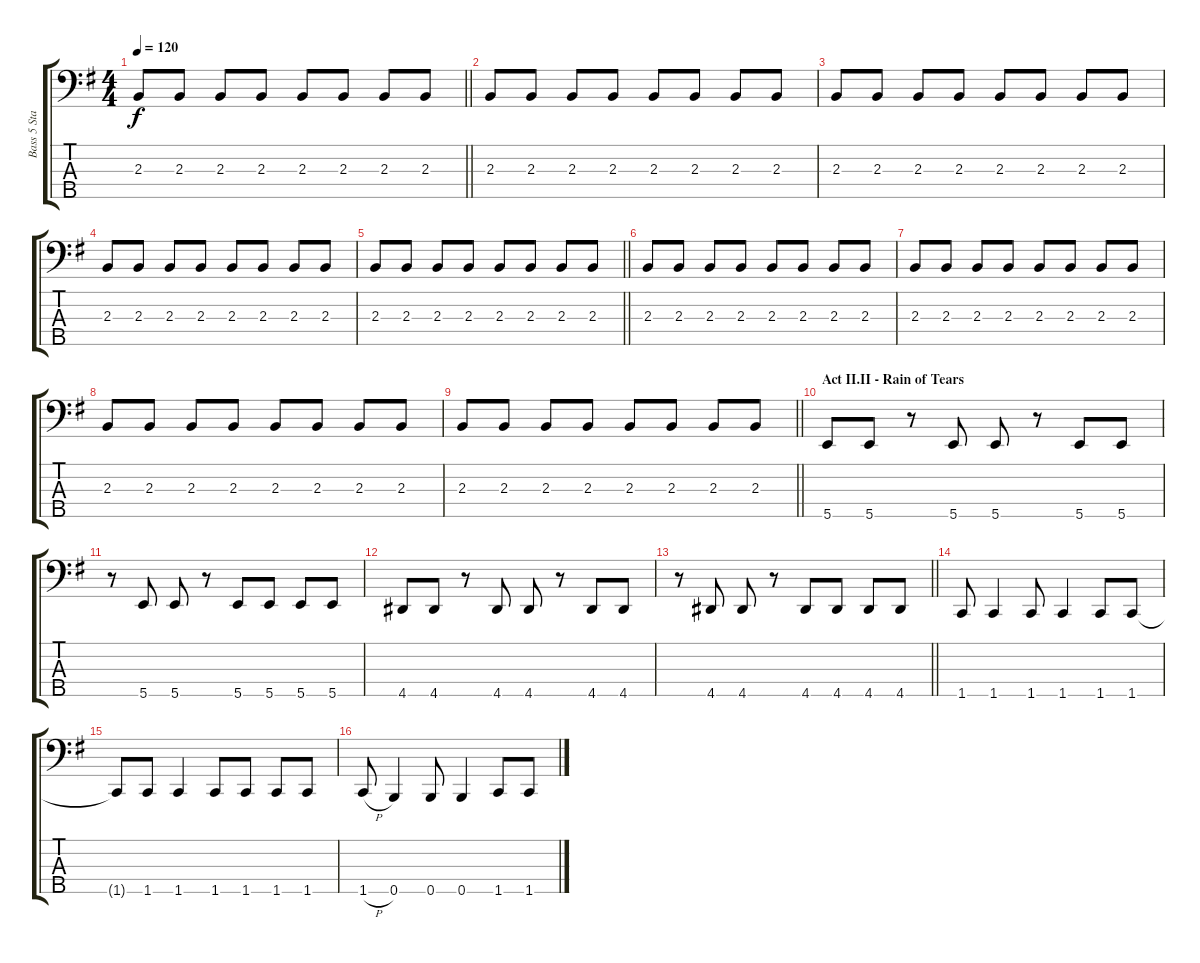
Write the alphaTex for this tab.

\track ("Bass 5 Standard" "Bass 5 Sta") {instrument electricbassfinger}
\staff {score tabs}
\tuning (G2 D2 A1 E1 B0) {hide}
\ts (4 4)
\tempo 120
\clef f4
\barLineRight lightlight
\ks eminor
2.3.8{dy f} 2.3.8 2.3.8 2.3.8 2.3.8 2.3.8 2.3.8 2.3.8 |
2.3.8 2.3.8 2.3.8 2.3.8 2.3.8 2.3.8 2.3.8 2.3.8 |
2.3.8 2.3.8 2.3.8 2.3.8 2.3.8 2.3.8 2.3.8 2.3.8 |
2.3.8 2.3.8 2.3.8 2.3.8 2.3.8 2.3.8 2.3.8 2.3.8 |
\barLineRight lightlight
2.3.8 2.3.8 2.3.8 2.3.8 2.3.8 2.3.8 2.3.8 2.3.8 |
2.3.8 2.3.8 2.3.8 2.3.8 2.3.8 2.3.8 2.3.8 2.3.8 |
2.3.8 2.3.8 2.3.8 2.3.8 2.3.8 2.3.8 2.3.8 2.3.8 |
2.3.8 2.3.8 2.3.8 2.3.8 2.3.8 2.3.8 2.3.8 2.3.8 |
\barLineRight lightlight
2.3.8 2.3.8 2.3.8 2.3.8 2.3.8 2.3.8 2.3.8 2.3.8 |
\section ("" "Act II.II - Rain of Tears")
5.5.8 5.5.8 r.8 5.5.8 5.5.8 r.8 5.5.8 5.5.8 |
r.8 5.5.8 5.5.8 r.8 5.5.8 5.5.8 5.5.8 5.5.8 |
4.5.8 4.5.8 r.8 4.5.8 4.5.8 r.8 4.5.8 4.5.8 |
\barLineRight lightlight
r.8 4.5.8 4.5.8 r.8 4.5.8 4.5.8 4.5.8 4.5.8 |
1.5.8 1.5.4 1.5.8 1.5.4 1.5.8 1.5.8 |
1.5{t}.8 1.5.8 1.5.4 1.5.8 1.5.8 1.5.8 1.5.8 |
1.5{h}.8 0.5.4 0.5.8 0.5.4 1.5.8 1.5.8
